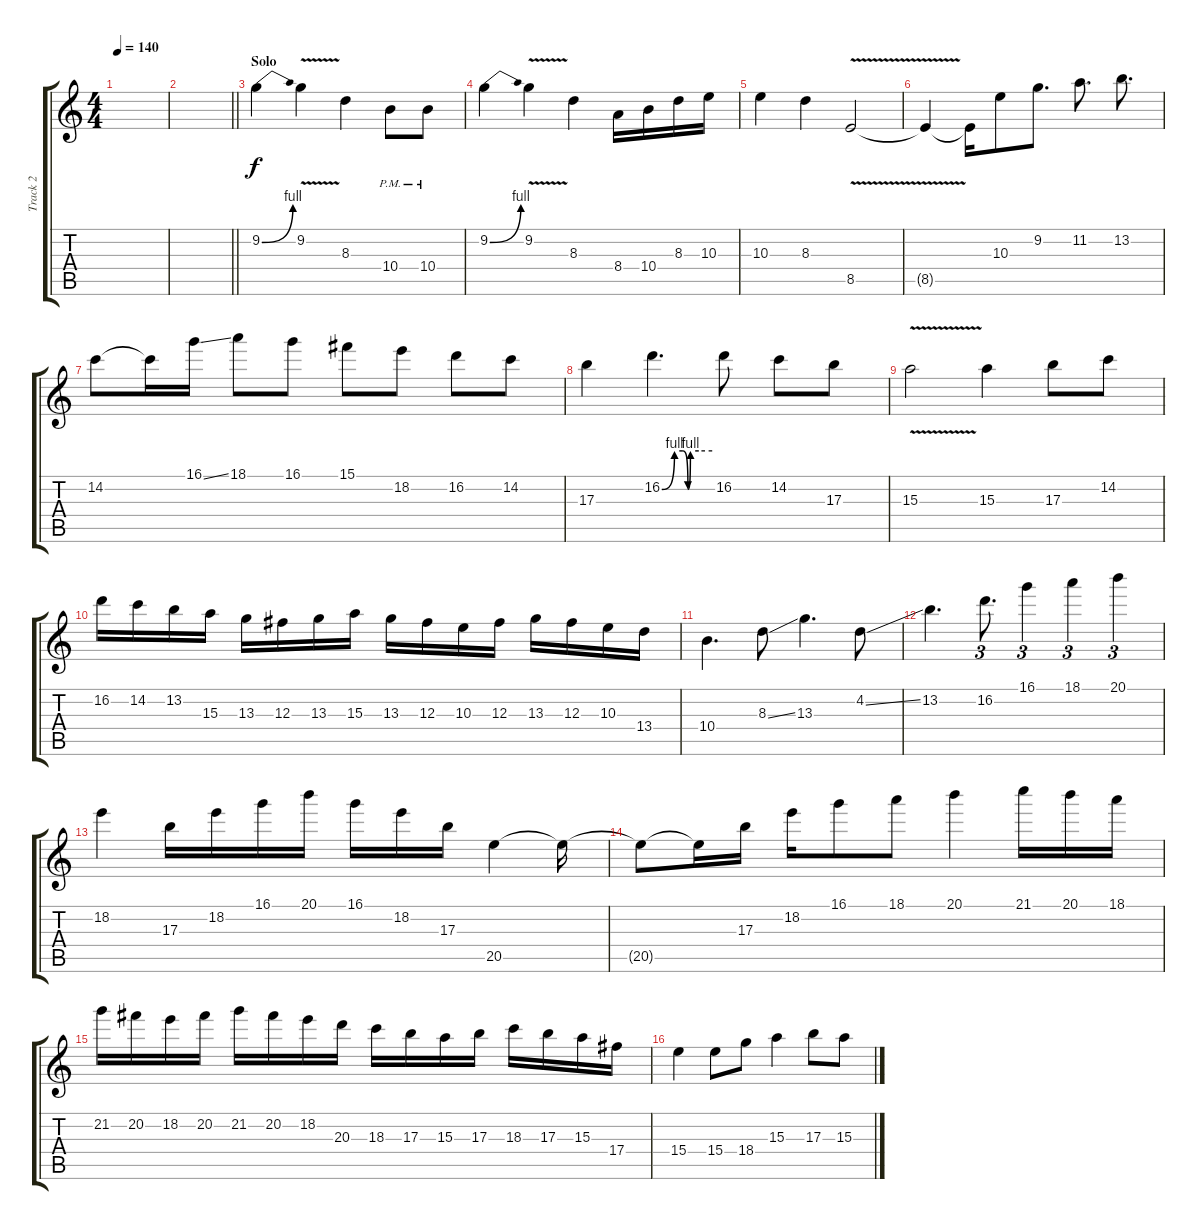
\track ("Track 2" "Track 2") {instrument overdrivenguitar}
\staff {score tabs}
\tuning (Eb4 Bb3 Gb3 Db3 Ab2 Db2) {hide}
\ts (4 4)
\tempo 140
\clef g2
\ks c
|
\barLineRight lightlight
|
\section ("" "Solo")
9.2{be (bend 0 0 60 4)}.4 9.2{v}.4 8.3.4 10.4{pm}.8 10.4{pm}.8 |
9.2{be (bend 0 0 60 4)}.4 9.2{v}.4 8.3.4 8.4.16 10.4.16 8.3.16 10.3.16 |
10.3.4 8.3.4 8.5{v}.2 |
8.5{t}.4 8.5{t}.16 10.3.8 9.2.8{d} 11.2.8{d} 13.2.8{d} |
14.2.8 14.2{t}.16 16.1{ss}.16 18.1.8 16.1.8 15.1.8 18.2.8 16.2.8 14.2.8 |
17.3.4 16.2{be (custom 0 0 15 4 25 4 31 0 34 4 44 4 60 4)}.4{d} 16.2.8 14.2.8 17.3.8 |
15.3{v}.2 15.3.4 17.3.8 14.2.8 |
16.2.16 14.2.16 13.2.16 15.3.16 13.3.16 12.3.16 13.3.16 15.3.16 13.3.16 12.3.16 10.3.16 12.3.16 13.3.16 12.3.16 10.3.16 13.4.16 |
10.4.4{d} 8.3{ss}.8 13.3.4{d} 4.2{ss}.8 |
13.2.4{d} 16.2.8{d tu (3 2)} 16.1.4{tu (3 2)} 18.1.4{tu (3 2)} 20.1.4{tu (3 2)} |
18.2.4 17.3.16 18.2.16 16.1.16 20.1.16 16.1.16 18.2.16 17.3.16 20.5.4 20.5{t}.16 |
20.5{t}.8 20.5{t}.16 17.3.16 18.2.16 16.1.8 18.1.8 20.1.4 21.1.16 20.1.16 18.1.16 |
21.2.16 20.2.16 18.2.16 20.2.16 21.2.16 20.2.16 18.2.16 20.3.16 18.3.16 17.3.16 15.3.16 17.3.16 18.3.16 17.3.16 15.3.16 17.4.16 |
15.4.4 15.4.8 18.4.8 15.3.4 17.3.8 15.3.8
